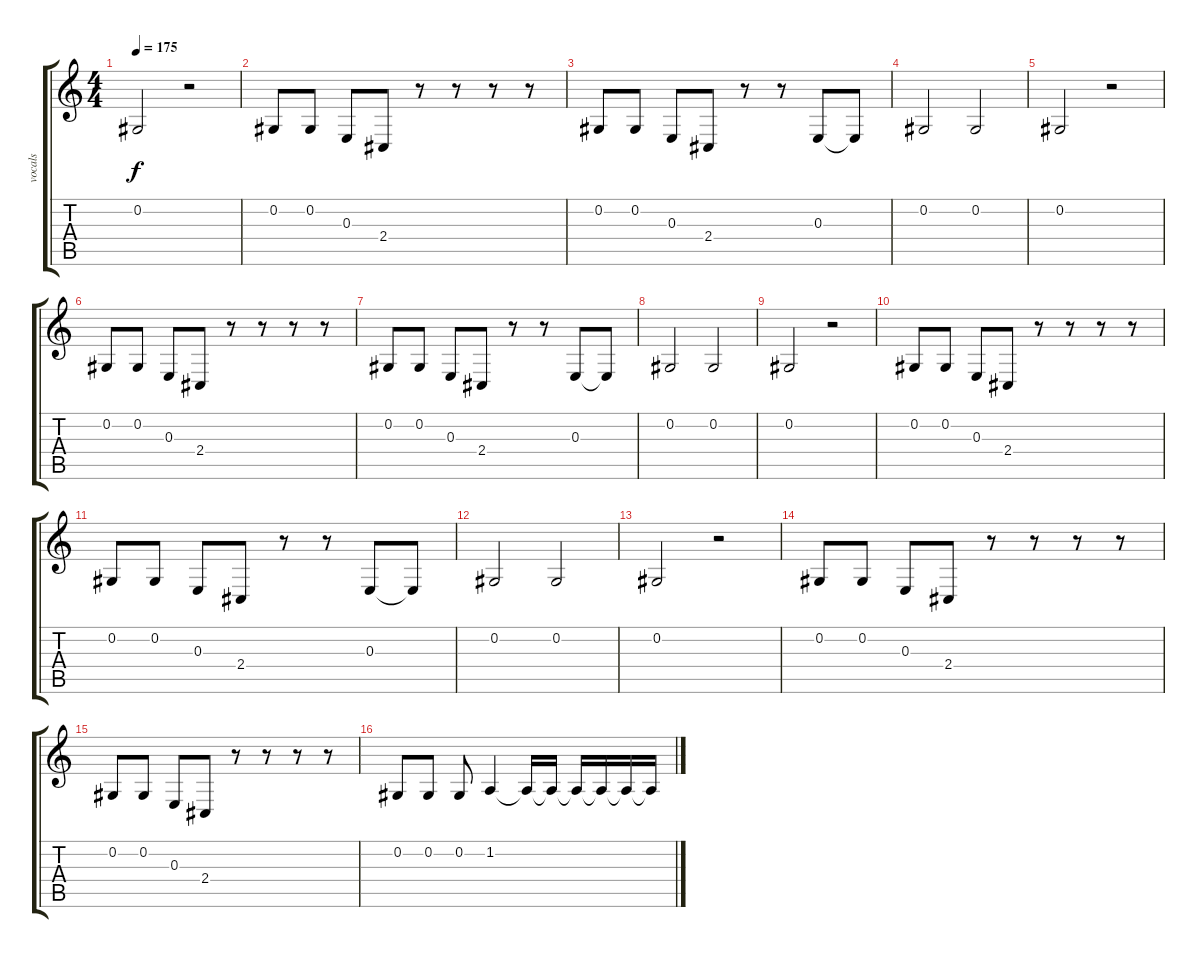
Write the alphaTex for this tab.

\track ("vocals" "vocals") {instrument lead2sawtooth}
\staff {score tabs}
\tuning (Db4 Ab3 E3 B2 Gb2 B1) {hide}
\ts (4 4)
\tempo 175
\clef g2
\ks c
0.2.2{dy f} r.2 |
0.2.8 0.2.8 0.3.8 2.4.8 r.8 r.8 r.8 r.8 |
0.2.8 0.2.8 0.3.8 2.4.8 r.8 r.8 0.3.8 0.3{t}.8 |
0.2.2 0.2.2 |
0.2.2 r.2 |
0.2.8 0.2.8 0.3.8 2.4.8 r.8 r.8 r.8 r.8 |
0.2.8 0.2.8 0.3.8 2.4.8 r.8 r.8 0.3.8 0.3{t}.8 |
0.2.2 0.2.2 |
0.2.2 r.2 |
0.2.8 0.2.8 0.3.8 2.4.8 r.8 r.8 r.8 r.8 |
0.2.8 0.2.8 0.3.8 2.4.8 r.8 r.8 0.3.8 0.3{t}.8 |
0.2.2 0.2.2 |
0.2.2 r.2 |
0.2.8 0.2.8 0.3.8 2.4.8 r.8 r.8 r.8 r.8 |
0.2.8 0.2.8 0.3.8 2.4.8 r.8 r.8 r.8 r.8 |
0.2.8 0.2.8 0.2.8 1.2.4 1.2{t}.16 1.2{t}.16 1.2{t}.16 1.2{t}.16 1.2{t}.16 1.2{t}.16
